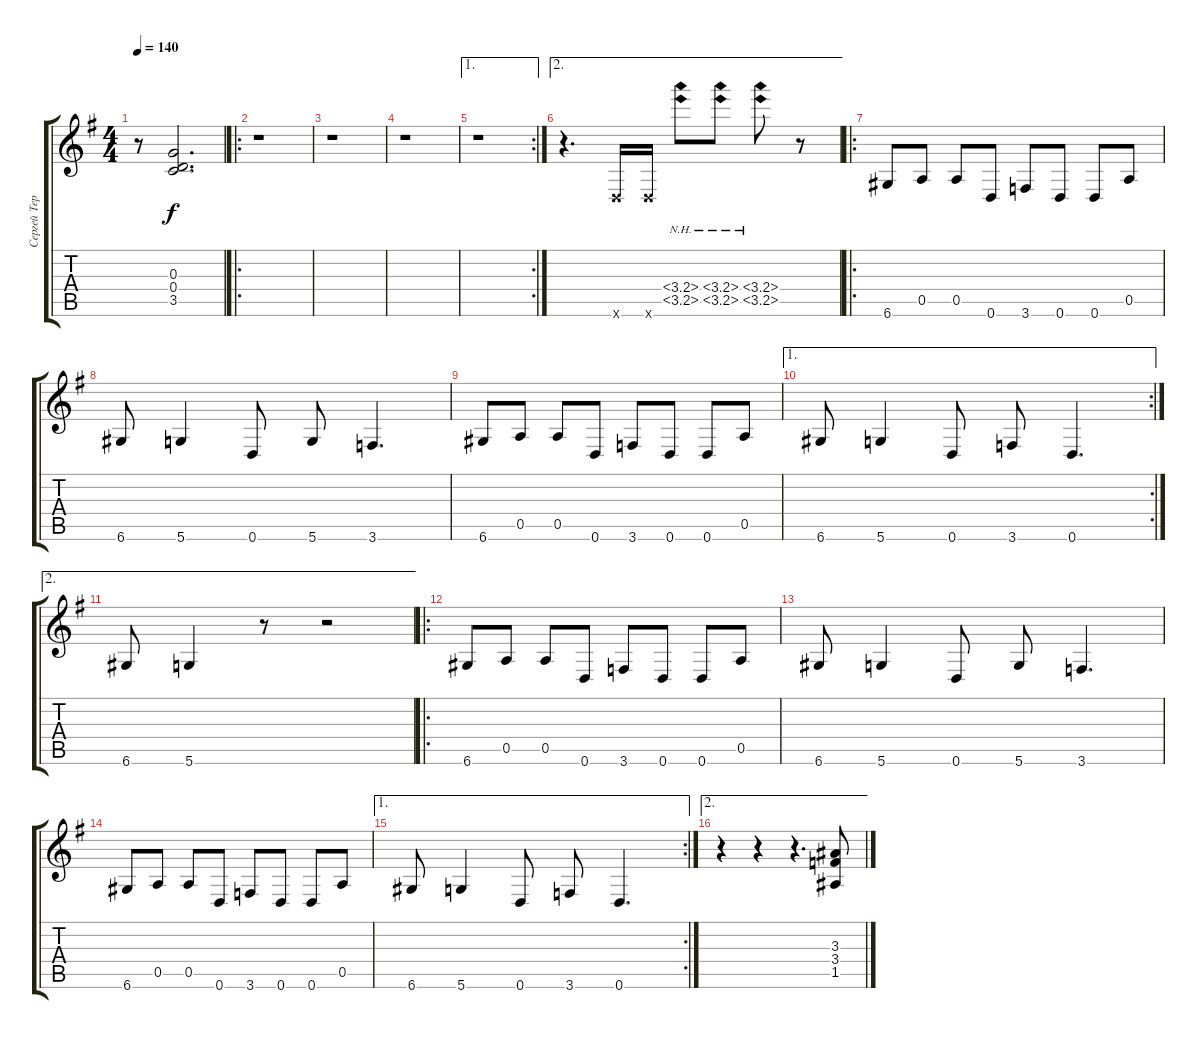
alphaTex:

\track ("Сергей Терентьев" "Сергей Тер") {instrument distortionguitar}
\staff {score tabs}
\tuning (E4 B3 G3 D3 A2 D2) {hide}
\ts (4 4)
\tempo 140
\clef g2
\ks g
r.8{dy f} (0.3{t} 0.4{t} 3.5{t}).2{d} |
\ro
r.1 |
r.1 |
r.1 |
\ae 1
\rc 2
r.1 |
\ae 2
r.4{d} 0.6{x}.16 0.6{x}.16 (3.4{nh} 3.5{nh}).8 (3.4{nh} 3.5{nh}).8 (3.4{nh} 3.5{nh}).8 r.8 |
\ro
6.6.8 0.5.8 0.5.8 0.6.8 3.6.8 0.6.8 0.6.8 0.5.8 |
6.6.8 5.6.4 0.6.8 5.6.8 3.6.4{d} |
6.6.8 0.5.8 0.5.8 0.6.8 3.6.8 0.6.8 0.6.8 0.5.8 |
\ae 1
\rc 2
6.6.8 5.6.4 0.6.8 3.6.8 0.6.4{d} |
\ae 2
6.6.8 5.6.4 r.8 r.2 |
\ro
6.6.8 0.5.8 0.5.8 0.6.8 3.6.8 0.6.8 0.6.8 0.5.8 |
6.6.8 5.6.4 0.6.8 5.6.8 3.6.4{d} |
6.6.8 0.5.8 0.5.8 0.6.8 3.6.8 0.6.8 0.6.8 0.5.8 |
\ae 1
\rc 2
6.6.8 5.6.4 0.6.8 3.6.8 0.6.4{d} |
\ae 2
r.4 r.4 r.4{d} (3.3 3.4 1.5).8
